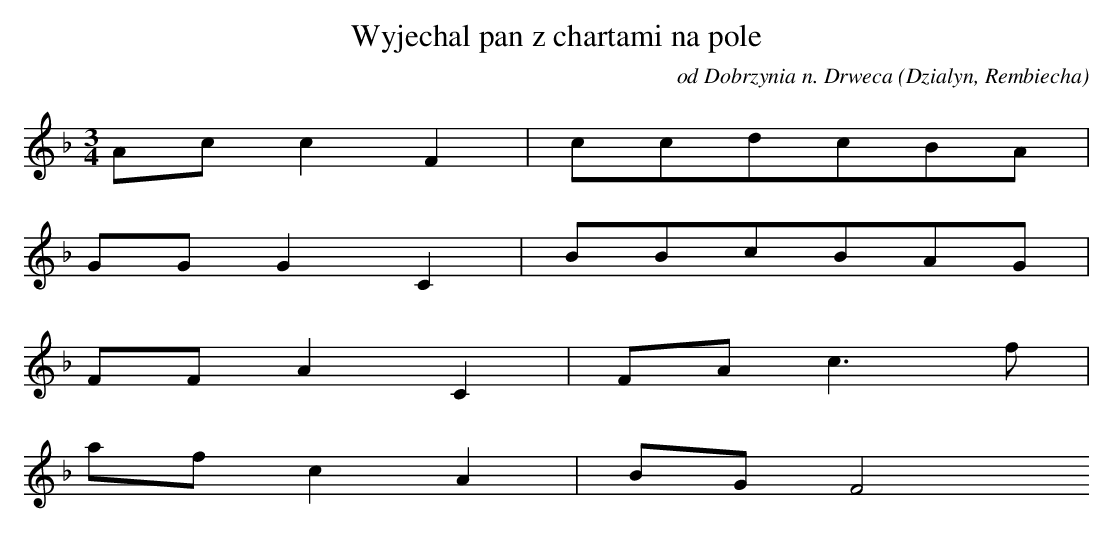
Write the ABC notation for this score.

X:1
T: Wyjechal pan z chartami na pole
O: od Dobrzynia n. Drweca (Dzialyn, Rembiecha)
M: 3/4
L: 1/8
K: F
Acc2F2 | ccdcBA |
GGG2C2 | BBcBAG |
FFA2C2 | FAc3f |
afc2A2 | BGF4
